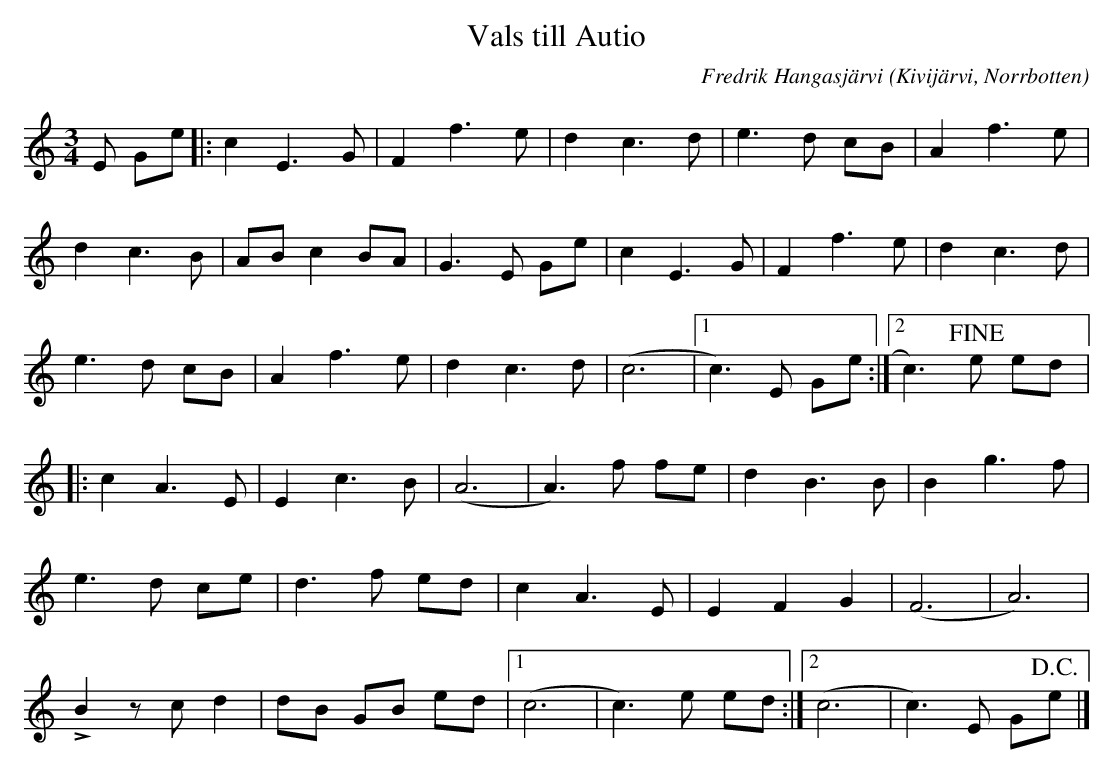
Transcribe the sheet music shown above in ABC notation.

X:1
T:Vals till Autio
C:Fredrik Hangasjärvi
O:Kivijärvi, Norrbotten
L:1/8
M:3/4
K:C
V:1
E Ge |: c2 E3 G | F2 f3 e | d2 c3 d | e3 d cB | A2 f3 e |
d2 c3 B | AB c2 BA | G3 E Ge | c2 E3 G | F2 f3 e | d2 c3 d |
e3 d cB | A2 f3 e |  d2 c3 d | (c6 |1 c3) E Ge :|2 c3) !fine! e ed |:
c2 A3 E | E2 c3 B | (A6 | A3) f fe | d2 B3 B | B2 g3 f |
e3 d ce | d3 f ed | c2 A3 E | E2 F2 G2 | (F6 | A6) |
!>!B2 z c d2 | dB GB ed |1 (c6 | c3) e ed :|2 (c6 | c3) E G!D.C.!e |]
